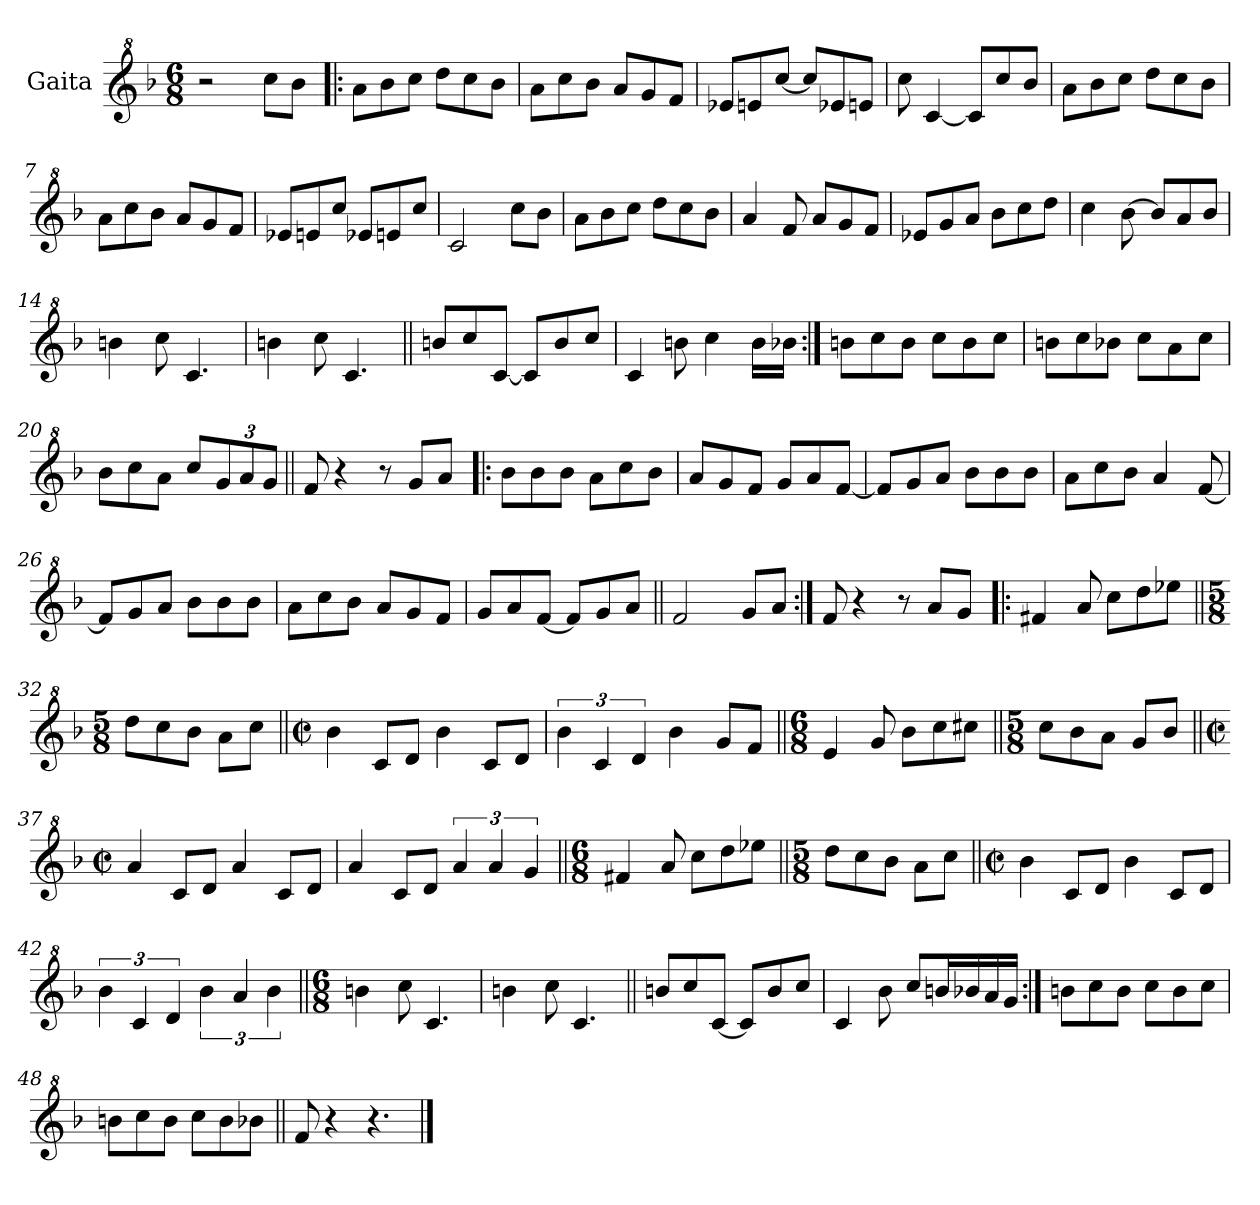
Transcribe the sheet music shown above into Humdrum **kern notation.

**kern
*part1
*staff1
*I"Gaita
*clefG^2
*k[b-]
*F:
*M6/8
*MM195
=1
2r
8ccc\L
8bb-\J
=2!|:
8aa\L
8bb-\
8ccc\J
8ddd\L
8ccc\
8bb-\J
=3
8aa\L
8ccc\
8bb-\J
8aa/L
8gg/
8ff/J
=4
8ee-X/L
8een/
[8ccc/J
8ccc/L]
8ee-X/
8een/J
=5
8ccc\
[4cc/
8cc/L]
8ccc/
8bb-/J
=6
8aa\L
8bb-\
8ccc\J
8ddd\L
8ccc\
8bb-\J
=7
8aa\L
8ccc\
8bb-\J
8aa/L
8gg/
8ff/J
!!LO:LB:g=z
=8
8ee-X/L
8een/
8ccc/J
8ee-X/L
8een/
8ccc/J
=9
2cc/
8ccc\L
8bb-\J
=10
8aa\L
8bb-\
8ccc\J
8ddd\L
8ccc\
8bb-\J
=11
4aa/
8ff/
8aa/L
8gg/
8ff/J
=12
8ee-X/L
8gg/
8aa/J
8bb-\L
8ccc\
8ddd\J
=13
4ccc\
[8bb-\
8bb-/L]
8aa/
8bb-/J
=14
4bbn\
8ccc\
4.cc/
=15
4bbn\
8ccc\
4.cc/
!!LO:LB:g=z
=16||
8bbn/L
8ccc/
[8cc/J
8cc/L]
8bb/
8ccc/J
=17
4cc/
8bbn\
4ccc\
16bb\LL
16bb-X\JJ
=18:|!
8bbn\L
8ccc\
8bb\J
8ccc\L
8bb\
8ccc\J
=19
8bbn\L
8ccc\
8bb-X\J
8ccc\L
8aa\
8ccc\J
=20
8bb-\L
8ccc\
8aa\J
8ccc/L
*Xbrackettup
12gg/
12aa/
12gg/J
=21||
8ff/
4r
8r
8gg/L
8aa/J
=22!|:
8bb-\L
8bb-\
8bb-\J
8aa\L
8ccc\
8bb-\J
!!LO:LB:g=z
=23
8aa/L
8gg/
8ff/J
8gg/L
8aa/
[8ff/J
=24
8ff/L]
8gg/
8aa/J
8bb-\L
8bb-\
8bb-\J
=25
8aa\L
8ccc\
8bb-\J
4aa/
[8ff/
=26
8ff/L]
8gg/
8aa/J
8bb-\L
8bb-\
8bb-\J
=27
8aa\L
8ccc\
8bb-\J
8aa/L
8gg/
8ff/J
=28
8gg/L
8aa/
[8ff/J
8ff/L]
8gg/
8aa/J
=29||
2ff/
8gg/L
8aa/J
!!LO:LB:g=z
=30:|!
8ff/
4r
8r
8aa/L
8gg/J
=31!|:
4ff#X/
8aa/
8ccc\L
8ddd\
8eee-X\J
=32||
*M5/8
8ddd\L
8ccc\
8bb-\J
8aa\L
8ccc\J
=33||
*M2/2
*met(c|)
4bb-\
8cc/L
8dd/J
4bb-\
8cc/L
8dd/J
=34
*brackettup
6bb-\
6cc/
6dd/
4bb-\
8gg/L
8ff/J
=35||
*M6/8
4ee/
8gg/
8bb-\L
8ccc\
8ccc#X\J
!!LO:LB:g=z
=36||
*M5/8
8ccc\L
8bb-\
8aa\J
8gg/L
8bb-/J
=37||
*M2/2
*met(c|)
4aa/
8cc/L
8dd/J
4aa/
8cc/L
8dd/J
=38
4aa/
8cc/L
8dd/J
6aa/
6aa/
6gg/
=39||
*M6/8
4ff#X/
8aa/
8ccc\L
8ddd\
8eee-X\J
=40||
*M5/8
8ddd\L
8ccc\
8bb-\J
8aa\L
8ccc\J
=41||
*M2/2
*met(c|)
4bb-\
8cc/L
8dd/J
4bb-\
8cc/L
8dd/J
!!LO:LB:g=z
=42
6bb-\
6cc/
6dd/
6bb-\
6aa/
6bb-\
=43||
*M6/8
4bbn\
8ccc\
4.cc/
=44
4bbn\
8ccc\
4.cc/
=45||
8bbn/L
8ccc/
[8cc/J
8cc/L]
8bb/
8ccc/J
=46
4cc/
8bb-\
8ccc/L
16bbn/L
16bb-X/
16aa/
16gg/JJ
=47:|!
8bbn\L
8ccc\
8bb\J
8ccc\L
8bb\
8ccc\J
=48
8bbn\L
8ccc\
8bb\J
8ccc\L
8bb\
8bb-X\J
!!LO:LB:g=z
=49||
8ff/
4r
4.r
==
*-
